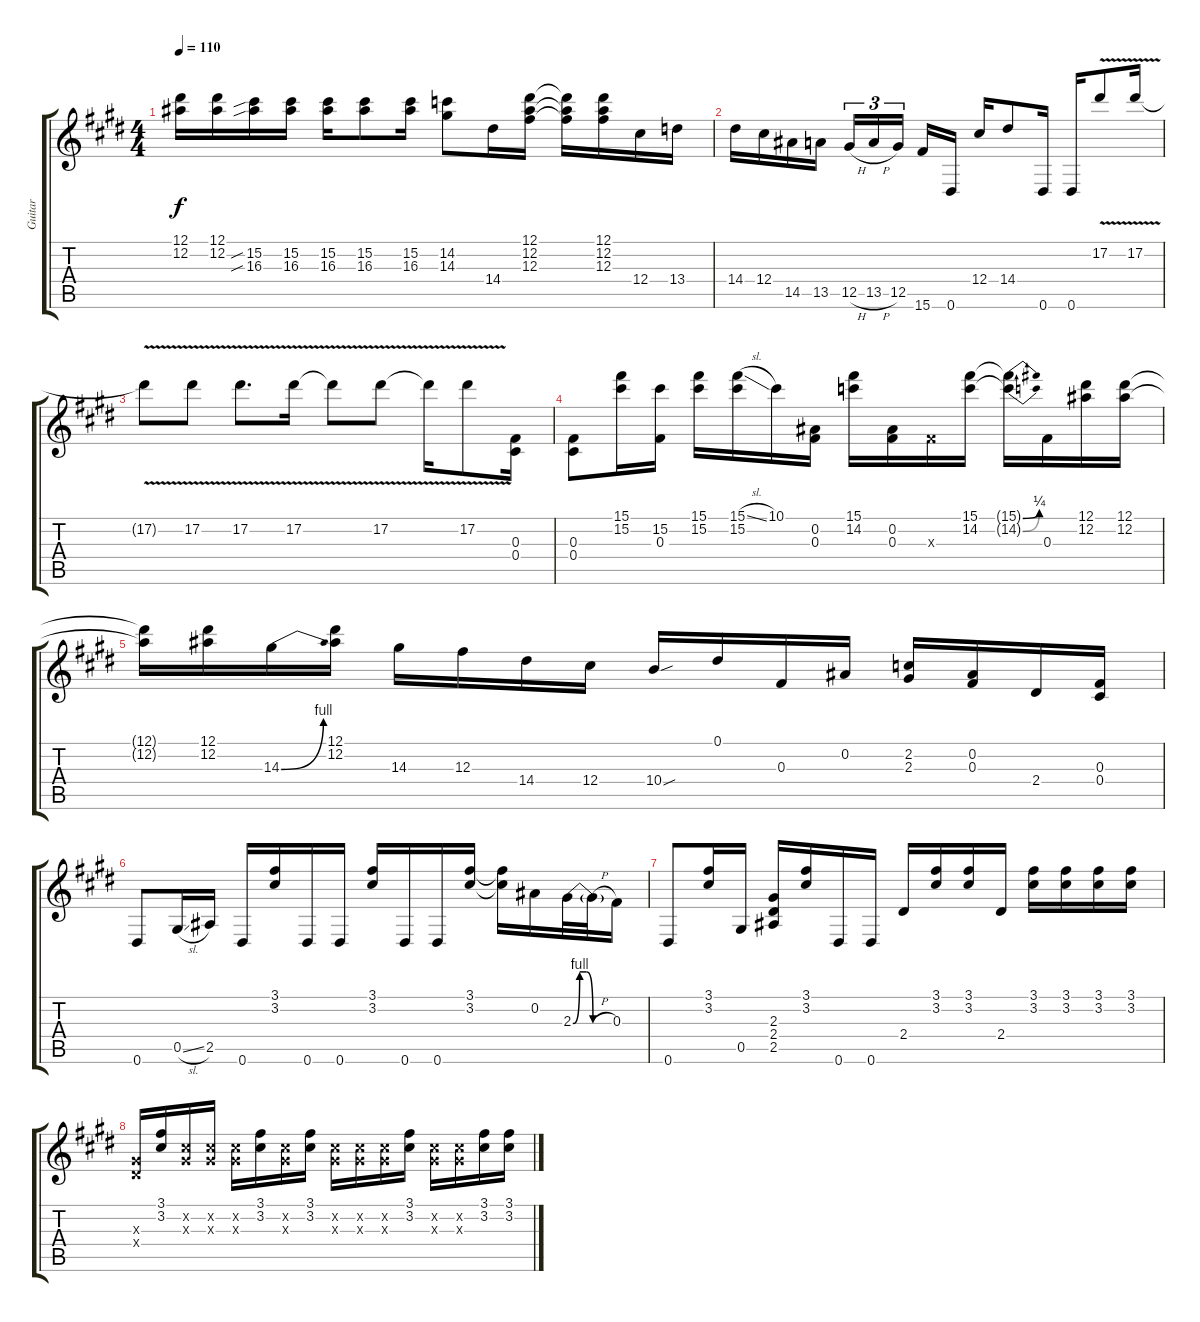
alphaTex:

\track ("Guitar" "Guitar") {instrument distortionguitar}
\staff {score tabs}
\tuning (Eb4 Bb3 Gb3 Db3 Ab2 Eb2) {hide}
\ts (4 4)
\tempo 110
\clef g2
\ks e
(12.1 12.2).16{dy f} (12.1 12.2).16 (15.2{sib} 16.3{sib}).16 (15.2 16.3).16 (15.2 16.3).16 (15.2 16.3).8 (15.2 16.3).16 (14.2 14.3).8 14.4.16 (12.1 12.2 12.3).16 (12.1{t} 12.2{t} 12.3{t}).16 (12.1 12.2 12.3).16 12.4.16 13.4.16 |
14.4.16 12.4.16 14.5.16 13.5.16 12.5{h}.16{tu (3 2)} 13.5{h}.16{tu (3 2)} 12.5.16{tu (3 2) beam splitsecondary} 15.6.16 0.6.16 12.4.16 14.4.8 0.6.16 0.6.16 17.2{v}.8 17.2{v}.16 |
17.2{t}.8 17.2{v}.8 17.2{v}.8{d} 17.2{v}.16 17.2{t}.8 17.2{v}.8 17.2{t}.16 17.2{v}.8 (0.3 0.4).16 |
(0.3 0.4).8 (15.1 15.2).16 (15.2 0.3).16 (15.1 15.2).16 (15.1{sl} 15.2).16 10.1.16 (0.2 0.3).16 (15.1 14.2).16 (0.2 0.3).16 0.3{x}.16 (15.1 14.2).16 (15.1{be (bend 0 0 60 1) t} 14.2{be (bend 0 0 60 1) t}).16 0.3.16 (12.1 12.2).16 (12.1 12.2).16 |
(12.1{t} 12.2{t}).16 (12.1 12.2).16 14.3{be (bend 0 0 60 4)}.16 (12.1 12.2).16 14.3.16 12.3.16 14.4.16 12.4.16 10.4{sou}.16 0.1.16 0.3.16 0.2.16 (2.2 2.3).16 (0.2 0.3).16 2.4.16 (0.3 0.4).16 |
0.6.8 0.5{sl}.16 2.5.16 0.6.16 (3.1 3.2).16 0.6.16 0.6.16 (3.1 3.2).16 0.6.16 0.6.16 (3.1 3.2).16 (3.1{t} 3.2{t}).16 0.2.16 2.3{be (custom 0 0 10 4 20 4 30 0 60 0)}.32 2.3{h t}.32 0.3.16 |
0.6.8 (3.1 3.2).16 0.5.16 (2.3 2.4 2.5).16 (3.1 3.2).16 0.6.16 0.6.16 2.4.16 (3.1 3.2).16 (3.1 3.2).16 2.4.16 (3.1 3.2).16 (3.1 3.2).16 (3.1 3.2).16 (3.1 3.2).16 |
(2.3{x} 2.4{x}).16 (3.1 3.2).16 (3.2{x} 2.3{x}).16 (3.2{x} 2.3{x}).16 (3.2{x} 2.3{x}).16 (3.1 3.2).16 (3.2{x} 2.3{x}).16 (3.1 3.2).16 (3.2{x} 2.3{x}).16 (3.2{x} 2.3{x}).16 (3.2{x} 2.3{x}).16 (3.1 3.2).16 (3.2{x} 2.3{x}).16 (3.2{x} 2.3{x}).16 (3.1 3.2).16 (3.1 3.2).16
